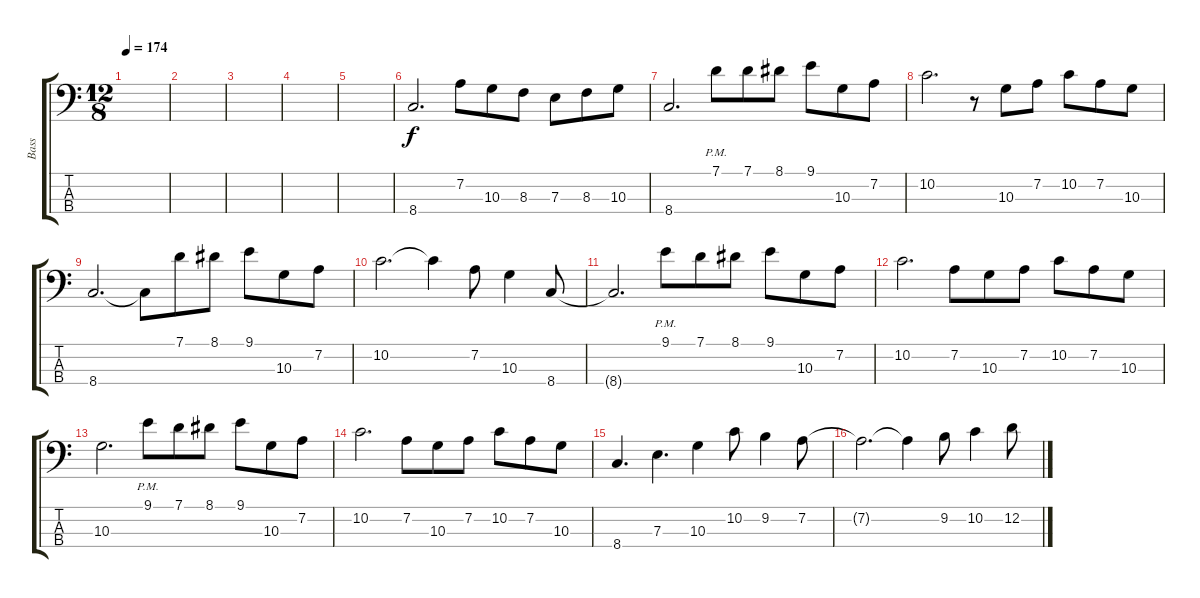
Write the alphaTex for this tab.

\track ("Bass" "Bass") {instrument electricbassfinger}
\staff {score tabs}
\tuning (G2 D2 A1 E1) {hide}
\ts (12 8)
\tempo 174
\clef f4
\ks c
|
|
|
|
|
8.4.2{d} 7.2.8 10.3.8 8.3.8 7.3.8 8.3.8 10.3.8 |
8.4.2{d} 7.1{pm}.8 7.1.8 8.1.8 9.1.8 10.3.8 7.2.8 |
10.2.2{d} r.8 10.3.8 7.2.8 10.2.8 7.2.8 10.3.8 |
8.4.2{d} 8.4{t}.8 7.1.8 8.1.8 9.1.8 10.3.8 7.2.8 |
10.2.2{d} 10.2{t}.4 7.2.8 10.3.4 8.4.8 |
8.4{t}.2{d} 9.1{pm}.8 7.1.8 8.1.8 9.1.8 10.3.8 7.2.8 |
10.2.2{d} 7.2.8 10.3.8 7.2.8 10.2.8 7.2.8 10.3.8 |
10.3.2{d} 9.1{pm}.8 7.1.8 8.1.8 9.1.8 10.3.8 7.2.8 |
10.2.2{d} 7.2.8 10.3.8 7.2.8 10.2.8 7.2.8 10.3.8 |
8.4.4{d} 7.3.4{d} 10.3.4 10.2.8 9.2.4 7.2.8 |
7.2{t}.2{d} 7.2{t}.4 9.2.8 10.2.4 12.2.8
